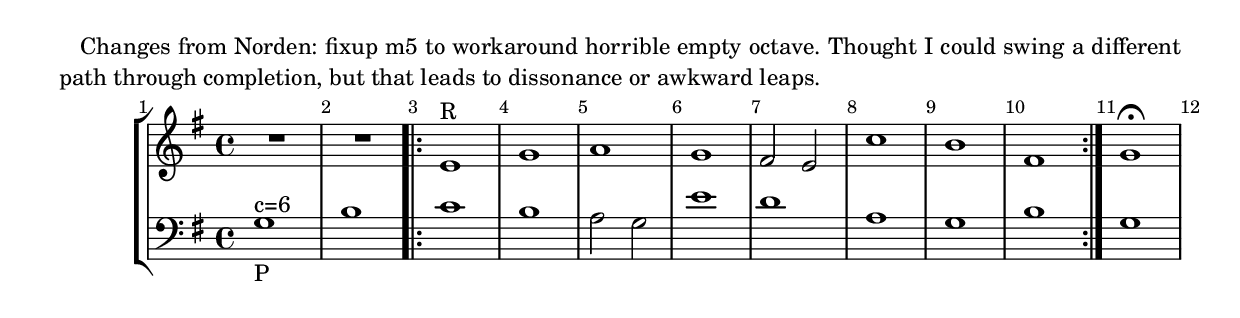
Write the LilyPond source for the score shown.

% LilyPond engraving system - http://www.lilypond.org/
%
% Ex. 27 from Canon book, p. 39.
%
% timidity --config-file=organ.cfg

\version "2.14.0"
\include "articulate.ly"

#(define-markup-list-command (paragraph layout props args) (markup-list?)
 (interpret-markup-list layout props
   (make-justified-lines-markup-list (cons (make-hspace-markup 2) args))))

%                                                                           %
%%%%%%%%%%%%%%%%%%%%%%%%%%%%%%%     Upper     %%%%%%%%%%%%%%%%%%%%%%%%%%%%%%%
%                                                                           %

\markuplines { \paragraph {
Changes from Norden: fixup m5 to workaround horrible empty octave.
Thought I could swing a different path through completion, but that
leads to dissonance or awkward leaps.
} }

voiceone = \relative a' {
  \set Score.tempoHideNote = ##t
  \tempo 4=192
  \key g \major

  R1 R
  \repeat volta 2 {
    e^"R" g a g fis2 e c'1 b fis
  }
  g1\fermata
}

%                                                                           %
%%%%%%%%%%%%%%%%%%%%%%%%%%%%%%%     Lower     %%%%%%%%%%%%%%%%%%%%%%%%%%%%%%%
%                                                                           %

voicetwo = \relative b {
  \key g \major

  g1_"P"^"c=6" b
  \repeat volta 2 {
    c b a2 g e'1 d a g b
  }
  g1
}

%                                                                           %
%%%%%%%%%%%%%%%%%%%%%%%%%%%%%%%     Misc.     %%%%%%%%%%%%%%%%%%%%%%%%%%%%%%%
%                                                                           %

upper = {
  \clef treble
  \voiceone

% \bar "|."
}

lower = {
  \clef bass
  \voicetwo

% \bar "|."
}

%pedal = {
%}

theblackdots = {
  <<
    \new StaffGroup <<
      \override Score.BarNumber #'break-visibility = #'#(#t #t #t)
      \set Score.barNumberVisibility = #(every-nth-bar-number-visible 1)

%     \set PianoStaff.pedalSustainStyle = #'bracket

      \new Staff = "upper" \upper
      \new Staff = "lower" \lower
%     \new Dynamics = "pedal" \pedal
    >>
  >>
}

themusic = {
  <<
    \new PianoStaff <<
      \set Score.midiChannelMapping = #'instrument
      \new Staff = "upper" \upper
      \new Staff = "lower" \lower
    % as otherwise Dynamics are not picked up on by player
%     \new Staff = "pedal" \pedal
    >>
  >>
}

\score {
  \theblackdots
  \layout { }
}
\score {
% DBG
% \unfoldRepeats \articulate { \themusic }
% \articulate { \themusic }
  \unfoldRepeats \themusic
  \midi { }
}
